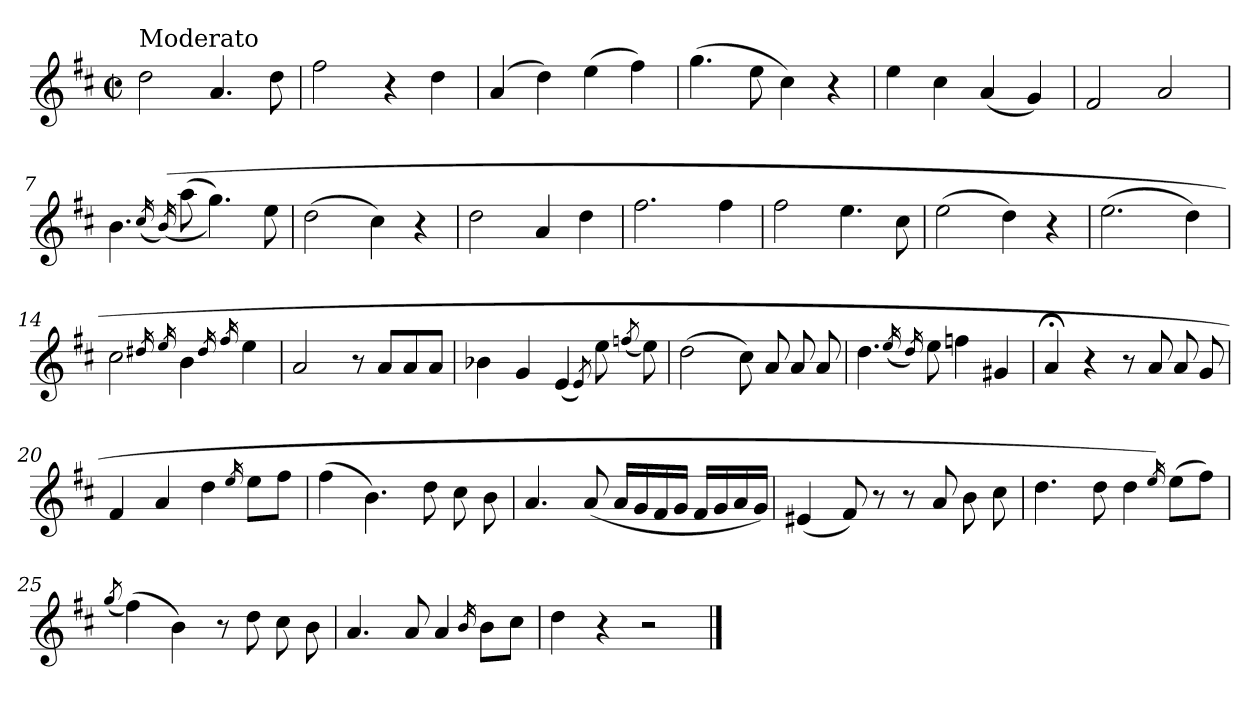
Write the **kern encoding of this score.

**kern
*part1
*staff1
*clefG2
*k[f#c#]
*D:
*M2/2
*met(c|)
=1
!LO:TX:a:t=Moderato
2dd\
4.a/
8dd\
=2
2ff#\
4r
4dd\
=3
(>4a/
4dd\)
(>4ee\
4ff#\)
=4
(>4.gg\
8ee\
4cc#\)
4r
=5
4ee\
4cc#\
(<4a/
4g/)
=6
2f#/
2a/
!!LO:LB:g=z
=7
4.b\
(<16qcc#/
(<(<16qb/)
(>8aa\
4.gg\))
8ee\
=8
(>2dd\
4cc#\)
4r
=9
2dd\
4a/
4dd\
=10
2.ff#\
4ff#\
=11
2ff#\
4.ee\
8cc#\
=12
(>2ee\
4dd\)
4r
!!LO:LB:g=z
=13
(>2.ee\
4dd\)
=14
2cc#\
16qdd#X/
16qee/
4b\
16qdd#/
16qff#/
4ee\
=15
2a/
8r
8a/L
8a/
8a/J
=16
4b-X\
4g/
(<4e/
8qe/)
8ee\
(<8qffn/
8ee\)
=17
(>2dd\
8cc#\)
8a/
8a/
8a/
!!LO:LB:g=z
=18
4.dd\
(<16qee/
16qdd/)
8ee\
4ffn\
4g#X/
=19
4a;</
4r
8r
8a/
8a/
8g/
=20
4f#/
4a/
4dd\
16qee/
8ee\L
8ff#\J
=21
(>4ff#\
4.b\)
8dd\
8cc#\
8b\
=22
4.a/
(<8a/
16a/LL
16g/
16f#/
16g/JJ
16f#/LL
16g/
16a/
16g/JJ)
!!LO:LB:g=z
=23
(<4e#X/
8f#/)
8r
8r
8a/
8b\
8cc#\
=24
4.dd\
8dd\
4dd\
(<16qee/)
(>8ee\L
(<8ff#\J)
=25
(<8qgg/
(>4ff#\)
4b\)
8r
8dd\
8cc#\
8b\
=26
4.a/
8a/
4a/
(<16qb/
8b\L
8cc#\J
=27
4dd\
4r
2r
==
*-
